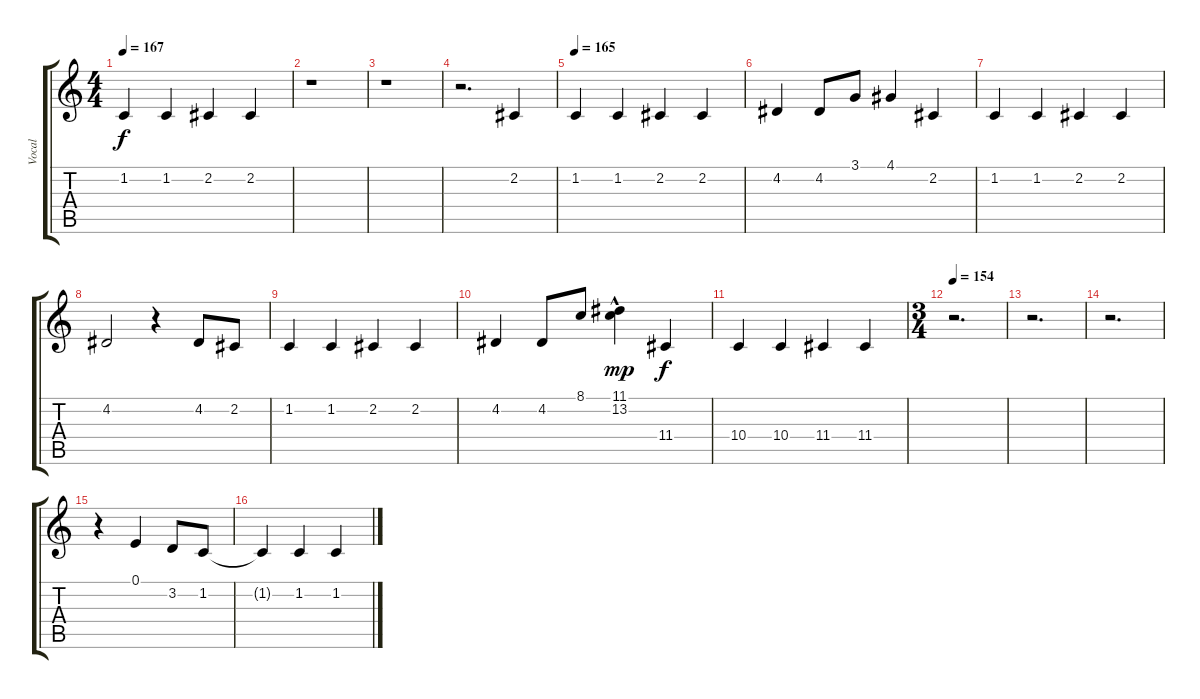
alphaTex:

\track ("Vocal" "Vocal") {instrument lead6voice}
\staff {score tabs}
\tuning (E4 B3 G3 D3 A2 E2) {hide}
\ts (4 4)
\tempo 167
\clef g2
\ks c
1.2.4{dy f} 1.2.4 2.2.4 2.2.4 |
r.1 |
r.1 |
r.2{d} 2.2.4 |
\tempo 165
1.2.4 1.2.4 2.2.4 2.2.4 |
4.2.4 4.2.8 3.1.8 4.1.4 2.2.4 |
1.2.4 1.2.4 2.2.4 2.2.4 |
4.2.2 r.4 4.2.8 2.2.8 |
1.2.4 1.2.4 2.2.4 2.2.4 |
4.2.4 4.2.8 8.1.8 (11.1 13.2{hac}).4{dy mp} 11.4.4{dy f} |
10.4.4 10.4.4 11.4.4 11.4.4 |
\ts (3 4)
\tempo 154
r.2{d} |
r.2{d} |
r.2{d} |
r.4 0.1.4 3.2.8 1.2.8 |
1.2{t}.4 1.2.4 1.2.4
